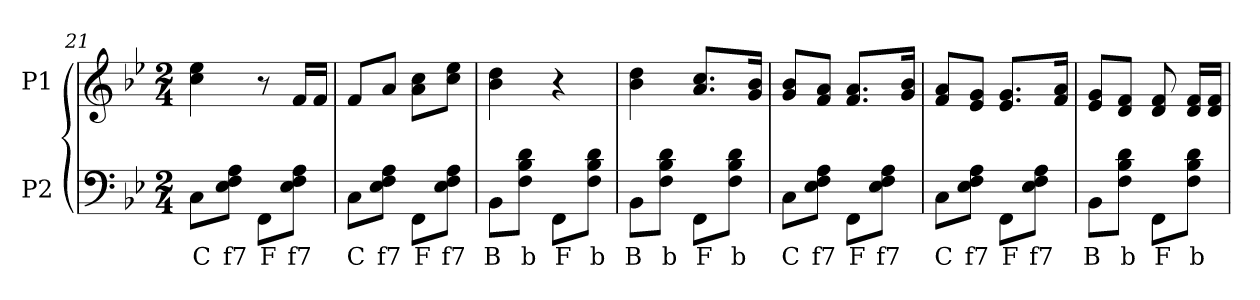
**kern	**text	**kern
*part2	*part2	*part1
*staff2	*staff2	*staff1
*I"P2	*	*I"P1
*clefF4	*	*clefG2
*k[b-e-]	*	*k[b-e-]
*B-:	*	*B-:
*M2/4	*	*M2/4
=21	=21	=21
!	!LO:LY:b:color=#000000	!
8Ci\L	C	4cci\ 4ee-i
!	!LO:LY:b:color=#000000	!
8E-i\ 8Fi 8AiJ	f7	.
!	!LO:LY:b:color=#000000	!
8FFi\L	F	8r
!	!LO:LY:b:color=#000000	!
8E-i\ 8Fi 8AiJ	f7	16fi/LL
.	.	16fi/JJ
=22	=22	=22
!	!LO:LY:b:color=#000000	!
8Ci\L	C	8fi/L
!	!LO:LY:b:color=#000000	!
8E-i\ 8Fi 8AiJ	f7	8ai/J
!	!LO:LY:b:color=#000000	!
8FFi\L	F	8ai\ 8cciL
!	!LO:LY:b:color=#000000	!
8E-i\ 8Fi 8AiJ	f7	8cci\ 8ee-iJ
=23	=23	=23
!	!LO:LY:b:color=#000000	!
*	*	*^
8BB-i\L	B	4b-i\ 4ddi	4ryy
!	!LO:LY:b:color=#000000	!	!
8Fi\ 8B-i 8diJ	b	.	.
!	!LO:LY:b:color=#000000	!	!
8FFi\L	F	4r	4ryy
!	!LO:LY:b:color=#000000	!	!
8Fi\ 8B-i 8diJ	b	.	.
*	*	*v	*v
=24	=24	=24
!	!LO:LY:b:color=#000000	!
8BB-i\L	B	4b-i\ 4ddi
!	!LO:LY:b:color=#000000	!
8Fi\ 8B-i 8diJ	b	.
!	!LO:LY:b:color=#000000	!
8FFi\L	F	8.ai/ 8.cciL
!	!LO:LY:b:color=#000000	!
8Fi\ 8B-i 8diJ	b	.
.	.	16gi/ 16b-iJk
=25	=25	=25
!	!LO:LY:b:color=#000000	!
8Ci\L	C	8gi/ 8b-iL
!	!LO:LY:b:color=#000000	!
8E-i\ 8Fi 8AiJ	f7	8fi/ 8aiJ
!	!LO:LY:b:color=#000000	!
8FFi\L	F	8.fi/ 8.aiL
!	!LO:LY:b:color=#000000	!
8E-i\ 8Fi 8AiJ	f7	.
.	.	16gi/ 16b-iJk
=26	=26	=26
!	!LO:LY:b:color=#000000	!
8Ci\L	C	8fi/ 8aiL
!	!LO:LY:b:color=#000000	!
8E-i\ 8Fi 8AiJ	f7	8e-i/ 8giJ
!	!LO:LY:b:color=#000000	!
8FFi\L	F	8.e-i/ 8.giL
!	!LO:LY:b:color=#000000	!
8E-i\ 8Fi 8AiJ	f7	.
.	.	16fi/ 16aiJk
=27	=27	=27
!	!LO:LY:b:color=#000000	!
8BB-i\L	B	8e-i/ 8giL
!	!LO:LY:b:color=#000000	!
8Fi\ 8B-i 8diJ	b	8di/ 8fiJ
!	!LO:LY:b:color=#000000	!
8FFi\L	F	8di/ 8fi
!	!LO:LY:b:color=#000000	!
8Fi\ 8B-i 8diJ	b	16di/ 16fiLL
.	.	16di/ 16fiJJ
=	=	=
*-	*-	*-
